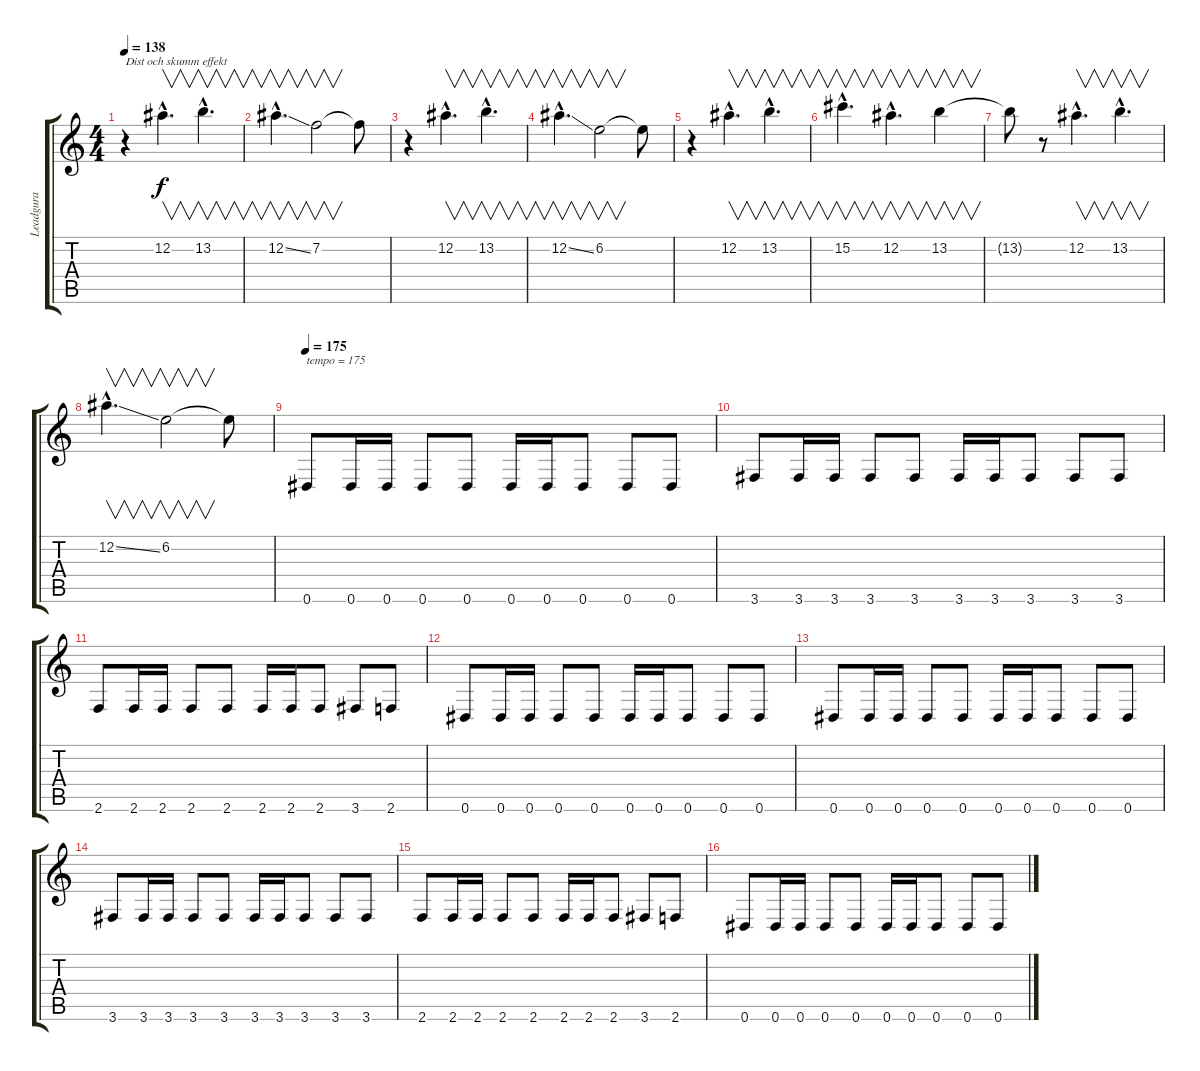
\track ("Leadgura" "Leadgura") {instrument distortionguitar}
\staff {score tabs}
\tuning (Eb4 Bb3 Gb3 Db3 Ab2 Eb2) {hide}
\ts (4 4)
\tempo 138
\clef g2
\ks c
r.4{txt "Dist och skumm effekt" dy f volume 10 instrument distortionguitar} 12.2{hac}.4{v d} 13.2{hac}.4{v d} |
12.2{ss hac}.4{v d} 7.2.2{v} 7.2{t}.8 |
r.4 12.2{hac}.4{v d} 13.2{hac}.4{v d} |
12.2{ss hac}.4{v d} 6.2.2{v} 6.2{t}.8 |
r.4 12.2{hac}.4{v d} 13.2{hac}.4{v d} |
15.2{hac}.4{v d} 12.2{hac}.4{v d} 13.2.4{v} |
13.2{t}.8 r.8 12.2{hac}.4{v d} 13.2{hac}.4{v d} |
12.2{ss hac}.4{v d} 6.2.2{v} 6.2{t}.8 |
\tempo 175
0.6.8{txt "tempo = 175" volume 8 balance 13} 0.6.16 0.6.16 0.6.8 0.6.8 0.6.16 0.6.16 0.6.8 0.6.8 0.6.8 |
3.6.8 3.6.16 3.6.16 3.6.8 3.6.8 3.6.16 3.6.16 3.6.8 3.6.8 3.6.8 |
2.6.8 2.6.16 2.6.16 2.6.8 2.6.8 2.6.16 2.6.16 2.6.8 3.6.8 2.6.8 |
0.6.8 0.6.16 0.6.16 0.6.8 0.6.8 0.6.16 0.6.16 0.6.8 0.6.8 0.6.8 |
0.6.8 0.6.16 0.6.16 0.6.8 0.6.8 0.6.16 0.6.16 0.6.8 0.6.8 0.6.8 |
3.6.8 3.6.16 3.6.16 3.6.8 3.6.8 3.6.16 3.6.16 3.6.8 3.6.8 3.6.8 |
2.6.8 2.6.16 2.6.16 2.6.8 2.6.8 2.6.16 2.6.16 2.6.8 3.6.8 2.6.8 |
0.6.8 0.6.16 0.6.16 0.6.8 0.6.8 0.6.16 0.6.16 0.6.8 0.6.8 0.6.8
